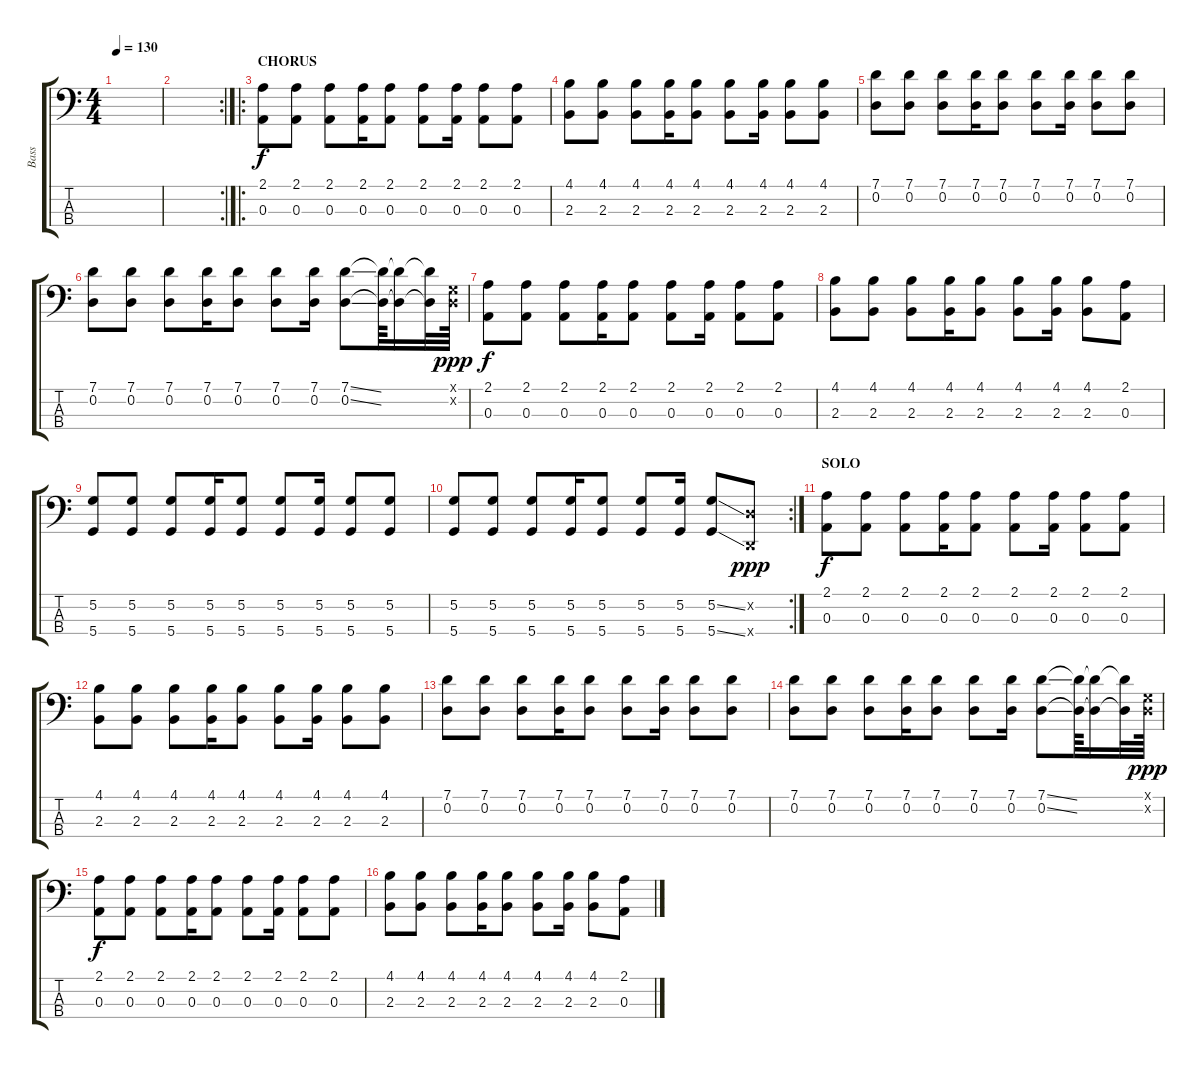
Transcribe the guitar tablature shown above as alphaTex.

\track ("Bass" "Bass") {instrument electricbasspick}
\staff {score tabs}
\tuning (G2 D2 A1 D1) {hide}
\ts (4 4)
\tempo 130
\clef f4
\ks c
|
\rc 2
|
\ro
\section ("" "CHORUS")
(2.1 0.3).8{instrument electricbasspick} (2.1 0.3).8 (2.1 0.3).8 (2.1 0.3).16 (2.1 0.3).8 (2.1 0.3).8 (2.1 0.3).16 (2.1 0.3).8 (2.1 0.3).8 |
(4.1 2.3).8 (4.1 2.3).8 (4.1 2.3).8 (4.1 2.3).16 (4.1 2.3).8 (4.1 2.3).8 (4.1 2.3).16 (4.1 2.3).8 (4.1 2.3).8 |
(7.1 0.2).8 (7.1 0.2).8 (7.1 0.2).8 (7.1 0.2).16 (7.1 0.2).8 (7.1 0.2).8 (7.1 0.2).16 (7.1 0.2).8 (7.1 0.2).8 |
(7.1 0.2).8 (7.1 0.2).8 (7.1 0.2).8 (7.1 0.2).16 (7.1 0.2).8 (7.1 0.2).8 (7.1 0.2).16 (7.1{ss} 0.2{ss}).8 (7.1{t} 0.2{t}).64 (7.1{t} 0.2{t}).16 (7.1{t} 0.2{t}).32 (0.1{x} 0.2{x}).64{dy ppp} |
(2.1 0.3).8{dy f} (2.1 0.3).8 (2.1 0.3).8 (2.1 0.3).16 (2.1 0.3).8 (2.1 0.3).8 (2.1 0.3).16 (2.1 0.3).8 (2.1 0.3).8 |
(4.1 2.3).8 (4.1 2.3).8 (4.1 2.3).8 (4.1 2.3).16 (4.1 2.3).8 (4.1 2.3).8 (4.1 2.3).16 (4.1 2.3).8 (2.1 0.3).8 |
(5.2 5.4).8 (5.2 5.4).8 (5.2 5.4).8 (5.2 5.4).16 (5.2 5.4).8 (5.2 5.4).8 (5.2 5.4).16 (5.2 5.4).8 (5.2 5.4).8 |
\rc 2
(5.2 5.4).8 (5.2 5.4).8 (5.2 5.4).8 (5.2 5.4).16 (5.2 5.4).8 (5.2 5.4).8 (5.2 5.4).16 (5.2{ss} 5.4{ss}).8 (0.2{x} 0.4{x}).8{dy ppp} |
\section ("" "SOLO")
(2.1 0.3).8{dy f volume 13 instrument electricbasspick} (2.1 0.3).8 (2.1 0.3).8 (2.1 0.3).16 (2.1 0.3).8 (2.1 0.3).8 (2.1 0.3).16 (2.1 0.3).8 (2.1 0.3).8 |
(4.1 2.3).8 (4.1 2.3).8 (4.1 2.3).8 (4.1 2.3).16 (4.1 2.3).8 (4.1 2.3).8 (4.1 2.3).16 (4.1 2.3).8 (4.1 2.3).8 |
(7.1 0.2).8 (7.1 0.2).8 (7.1 0.2).8 (7.1 0.2).16 (7.1 0.2).8 (7.1 0.2).8 (7.1 0.2).16 (7.1 0.2).8 (7.1 0.2).8 |
(7.1 0.2).8 (7.1 0.2).8 (7.1 0.2).8 (7.1 0.2).16 (7.1 0.2).8 (7.1 0.2).8 (7.1 0.2).16 (7.1{ss} 0.2{ss}).8 (7.1{t} 0.2{t}).64 (7.1{t} 0.2{t}).16 (7.1{t} 0.2{t}).32 (0.1{x} 0.2{x}).64{dy ppp} |
(2.1 0.3).8{dy f} (2.1 0.3).8 (2.1 0.3).8 (2.1 0.3).16 (2.1 0.3).8 (2.1 0.3).8 (2.1 0.3).16 (2.1 0.3).8 (2.1 0.3).8 |
(4.1 2.3).8 (4.1 2.3).8 (4.1 2.3).8 (4.1 2.3).16 (4.1 2.3).8 (4.1 2.3).8 (4.1 2.3).16 (4.1 2.3).8 (2.1 0.3).8
